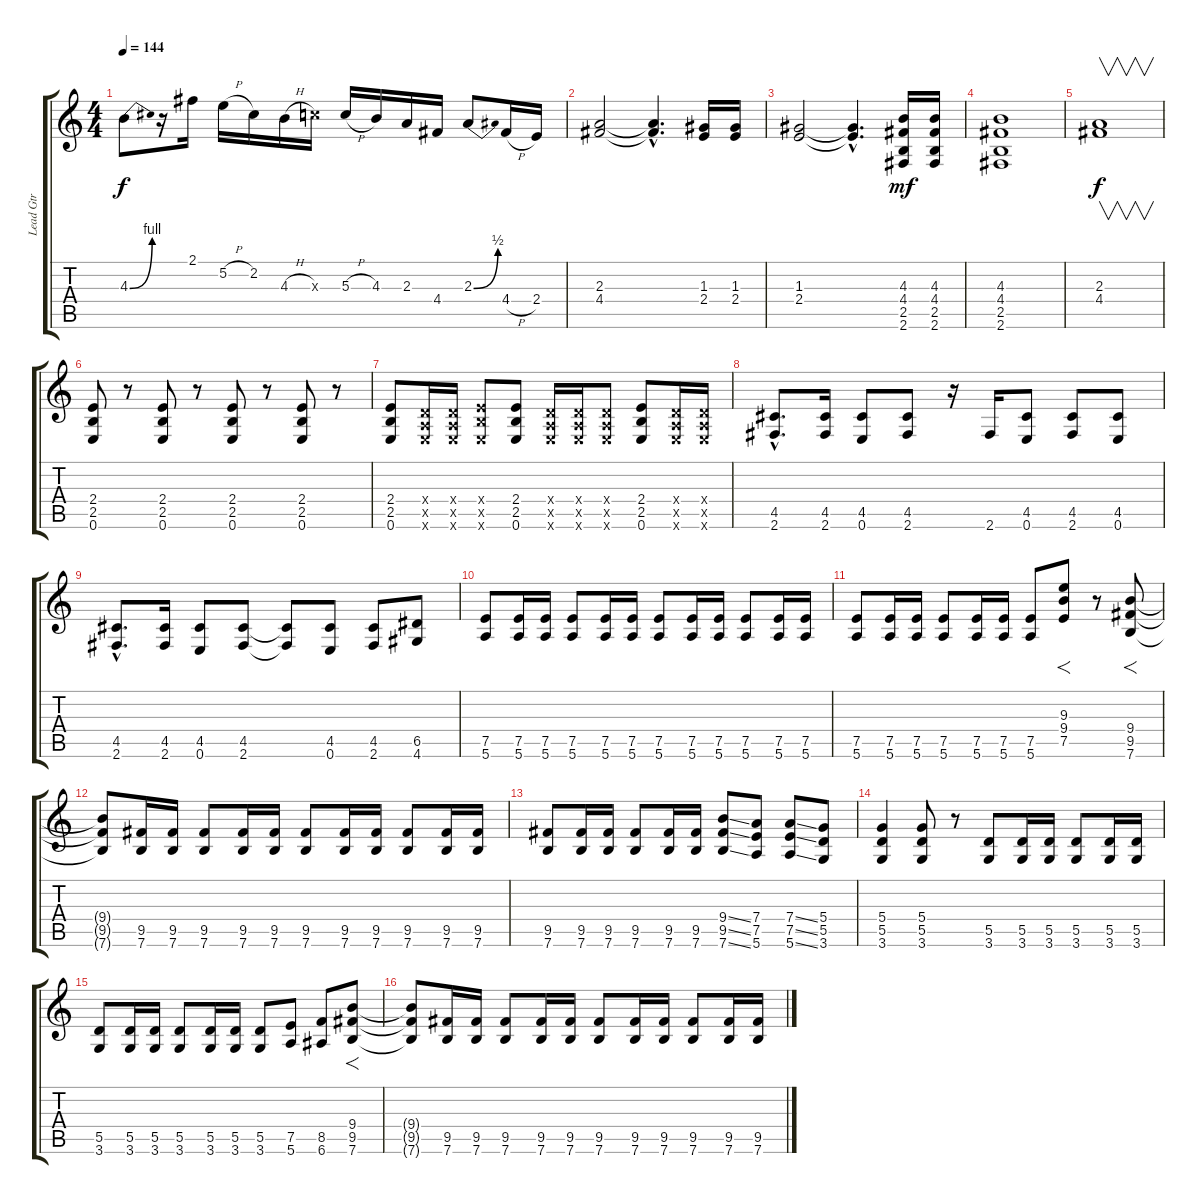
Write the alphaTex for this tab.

\track ("Lead Gtr" "Lead Gtr") {instrument overdrivenguitar}
\staff {score tabs}
\tuning (E4 B3 G3 D3 A2 E2) {hide}
\ts (4 4)
\tempo 144
\clef g2
\ks c
4.3{be (bend 0 0 60 4)}.8{dy f} r.16 2.1.16 5.2{h}.16 2.2.16 4.3{h}.16 5.3{x}.16 5.3{h}.16 4.3.16 2.3.16 4.4.16 2.3{be (bend 0 0 60 2)}.8 4.4{h}.16 2.4.16 |
(2.3 4.4).2 (2.3{hac t} 4.4{hac t}).4{d} (1.3 2.4).16 (1.3 2.4).16 |
(1.3 2.4).2 (1.3{hac t} 2.4{hac t}).4{d} (4.3 4.4 2.5 2.6).16{dy mf} (4.3 4.4 2.5 2.6).16 |
(4.3 4.4 2.5 2.6).1 |
(2.3 4.4).1{v dy f} |
(2.4 2.5 0.6).8 r.8 (2.4 2.5 0.6).8 r.8 (2.4 2.5 0.6).8 r.8 (2.4 2.5 0.6).8 r.8 |
(2.4 2.5 0.6).8 (0.4{x} 0.5{x} 0.6{x}).16 (0.4{x} 0.5{x} 0.6{x}).16 (2.4{x} 2.5{x} 0.6{x}).8 (2.4 2.5 0.6).8 (0.4{x} 0.5{x} 0.6{x}).16 (0.4{x} 0.5{x} 0.6{x}).16 (0.4{x} 0.5{x} 0.6{x}).8 (2.4 2.5 0.6).8 (0.4{x} 0.5{x} 0.6{x}).16 (0.4{x} 0.5{x} 0.6{x}).16 |
(4.5{hac} 2.6{hac}).8{d} (4.5 2.6).16 (4.5 0.6).8 (4.5 2.6).8 r.16 2.6.16 (4.5 0.6).8 (4.5 2.6).8 (4.5 0.6).8 |
(4.5{hac} 2.6{hac}).8{d} (4.5 2.6).16 (4.5 0.6).8 (4.5 2.6).8 (4.5{t} 2.6{t}).8 (4.5 0.6).8 (4.5 2.6).8 (6.5 4.6).8 |
(7.5 5.6).8 (7.5 5.6).16 (7.5 5.6).16 (7.5 5.6).8 (7.5 5.6).16 (7.5 5.6).16 (7.5 5.6).8 (7.5 5.6).16 (7.5 5.6).16 (7.5 5.6).8 (7.5 5.6).16 (7.5 5.6).16 |
(7.5 5.6).8 (7.5 5.6).16 (7.5 5.6).16 (7.5 5.6).8 (7.5 5.6).16 (7.5 5.6).16 (7.5 5.6).8 (9.3 9.4 7.5).8{f} r.8 (9.4 9.5 7.6).8{f} |
(9.4{t} 9.5{t} 7.6{t}).8 (9.5 7.6).16 (9.5 7.6).16 (9.5 7.6).8 (9.5 7.6).16 (9.5 7.6).16 (9.5 7.6).8 (9.5 7.6).16 (9.5 7.6).16 (9.5 7.6).8 (9.5 7.6).16 (9.5 7.6).16 |
(9.5 7.6).8 (9.5 7.6).16 (9.5 7.6).16 (9.5 7.6).8 (9.5 7.6).16 (9.5 7.6).16 (9.4{ss} 9.5{ss} 7.6{ss}).8 (7.4 7.5 5.6).8 (7.4{ss} 7.5{ss} 5.6{ss}).8 (5.4 5.5 3.6).8 |
(5.4 5.5 3.6).4 (5.4 5.5 3.6).8 r.8 (5.5 3.6).8 (5.5 3.6).16 (5.5 3.6).16 (5.5 3.6).8 (5.5 3.6).16 (5.5 3.6).16 |
(5.5 3.6).8 (5.5 3.6).16 (5.5 3.6).16 (5.5 3.6).8 (5.5 3.6).16 (5.5 3.6).16 (5.5 3.6).8 (7.5 5.6).8 (8.5 6.6).8 (9.4 9.5 7.6).8{f} |
(9.4{t} 9.5{t} 7.6{t}).8 (9.5 7.6).16 (9.5 7.6).16 (9.5 7.6).8 (9.5 7.6).16 (9.5 7.6).16 (9.5 7.6).8 (9.5 7.6).16 (9.5 7.6).16 (9.5 7.6).8 (9.5 7.6).16 (9.5 7.6).16
